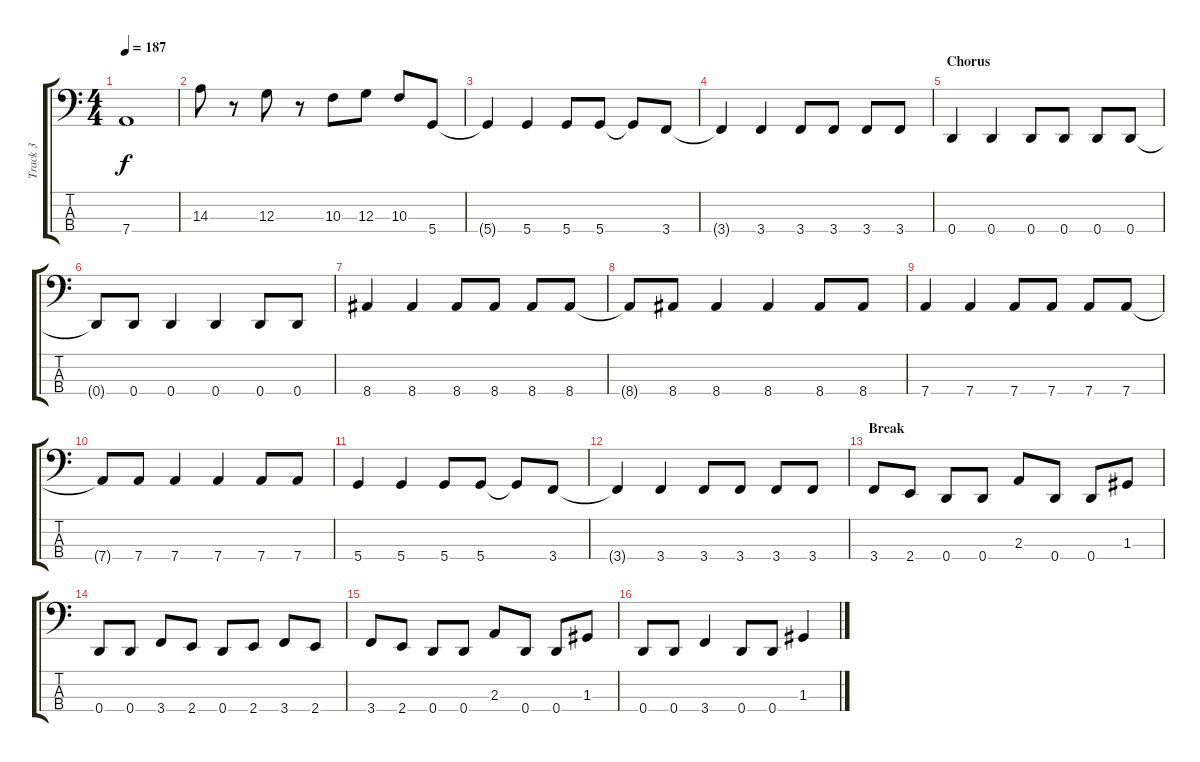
\track ("Track 3" "Track 3") {instrument electricbassfinger}
\staff {score tabs}
\tuning (F2 C2 G1 D1) {hide}
\ts (4 4)
\tempo 187
\clef f4
\ks c
7.4{t}.1{dy f} |
14.3.8 r.8 12.3.8 r.8 10.3.8 12.3.8 10.3.8 5.4.8 |
5.4{t}.4 5.4.4 5.4.8 5.4.8 5.4{t}.8 3.4.8 |
3.4{t}.4 3.4.4 3.4.8 3.4.8 3.4.8 3.4.8 |
\section ("" "Chorus")
0.4.4 0.4.4 0.4.8 0.4.8 0.4.8 0.4.8 |
0.4{t}.8 0.4.8 0.4.4 0.4.4 0.4.8 0.4.8 |
8.4.4 8.4.4 8.4.8 8.4.8 8.4.8 8.4.8 |
8.4{t}.8 8.4.8 8.4.4 8.4.4 8.4.8 8.4.8 |
7.4.4 7.4.4 7.4.8 7.4.8 7.4.8 7.4.8 |
7.4{t}.8 7.4.8 7.4.4 7.4.4 7.4.8 7.4.8 |
5.4.4 5.4.4 5.4.8 5.4.8 5.4{t}.8 3.4.8 |
3.4{t}.4 3.4.4 3.4.8 3.4.8 3.4.8 3.4.8 |
\section ("" "Break")
3.4.8 2.4.8 0.4.8 0.4.8 2.3.8 0.4.8 0.4.8 1.3.8 |
0.4.8 0.4.8 3.4.8 2.4.8 0.4.8 2.4.8 3.4.8 2.4.8 |
3.4.8 2.4.8 0.4.8 0.4.8 2.3.8 0.4.8 0.4.8 1.3.8 |
0.4.8 0.4.8 3.4.4 0.4.8 0.4.8 1.3.4
